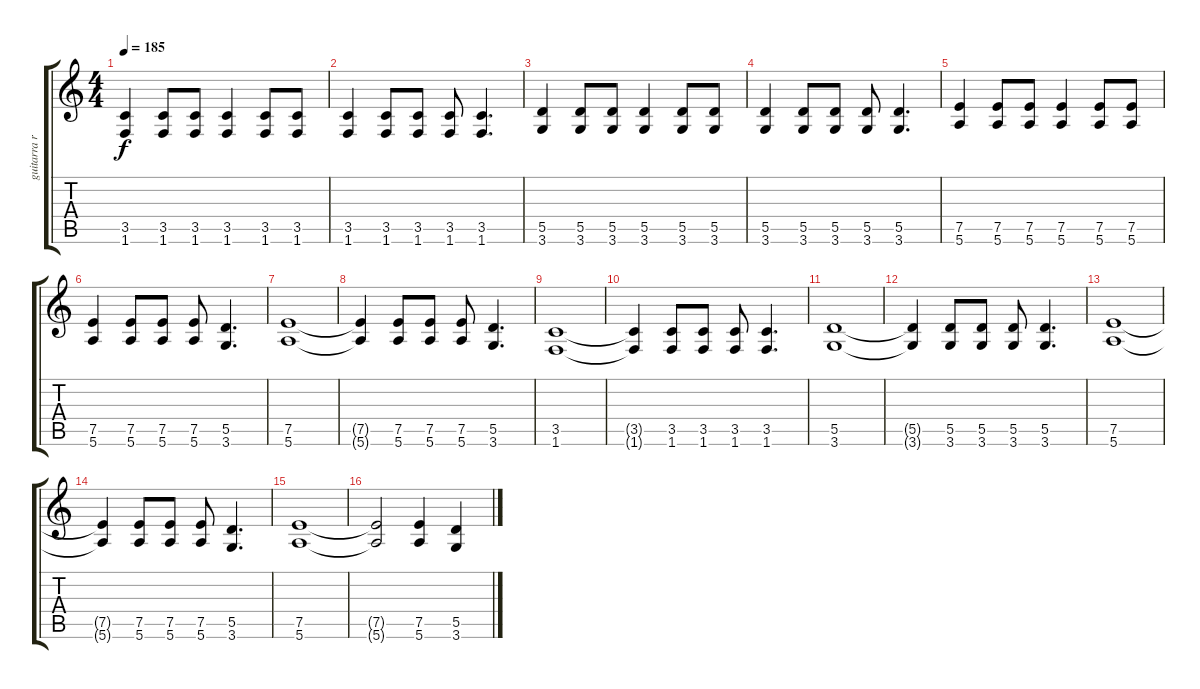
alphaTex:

\track ("guitarra ritmica" "guitarra r") {instrument distortionguitar}
\staff {score tabs}
\tuning (E4 B3 G3 D3 A2 E2) {hide}
\ts (4 4)
\tempo 185
\clef g2
\ks c
(3.5 1.6).4{dy f} (3.5 1.6).8 (3.5 1.6).8 (3.5 1.6).4 (3.5 1.6).8 (3.5 1.6).8 |
(3.5 1.6).4 (3.5 1.6).8 (3.5 1.6).8 (3.5 1.6).8 (3.5 1.6).4{d} |
(5.5 3.6).4 (5.5 3.6).8 (5.5 3.6).8 (5.5 3.6).4 (5.5 3.6).8 (5.5 3.6).8 |
(5.5 3.6).4 (5.5 3.6).8 (5.5 3.6).8 (5.5 3.6).8 (5.5 3.6).4{d} |
(7.5 5.6).4 (7.5 5.6).8 (7.5 5.6).8 (7.5 5.6).4 (7.5 5.6).8 (7.5 5.6).8 |
(7.5 5.6).4 (7.5 5.6).8 (7.5 5.6).8 (7.5 5.6).8 (5.5 3.6).4{d} |
(7.5 5.6).1 |
(7.5{t} 5.6{t}).4 (7.5 5.6).8 (7.5 5.6).8 (7.5 5.6).8 (5.5 3.6).4{d} |
(3.5 1.6).1 |
(3.5{t} 1.6{t}).4 (3.5 1.6).8 (3.5 1.6).8 (3.5 1.6).8 (3.5 1.6).4{d} |
(5.5 3.6).1 |
(5.5{t} 3.6{t}).4 (5.5 3.6).8 (5.5 3.6).8 (5.5 3.6).8 (5.5 3.6).4{d} |
(7.5 5.6).1 |
(7.5{t} 5.6{t}).4 (7.5 5.6).8 (7.5 5.6).8 (7.5 5.6).8 (5.5 3.6).4{d} |
(7.5 5.6).1 |
(7.5{t} 5.6{t}).2 (7.5 5.6).4 (5.5 3.6).4
